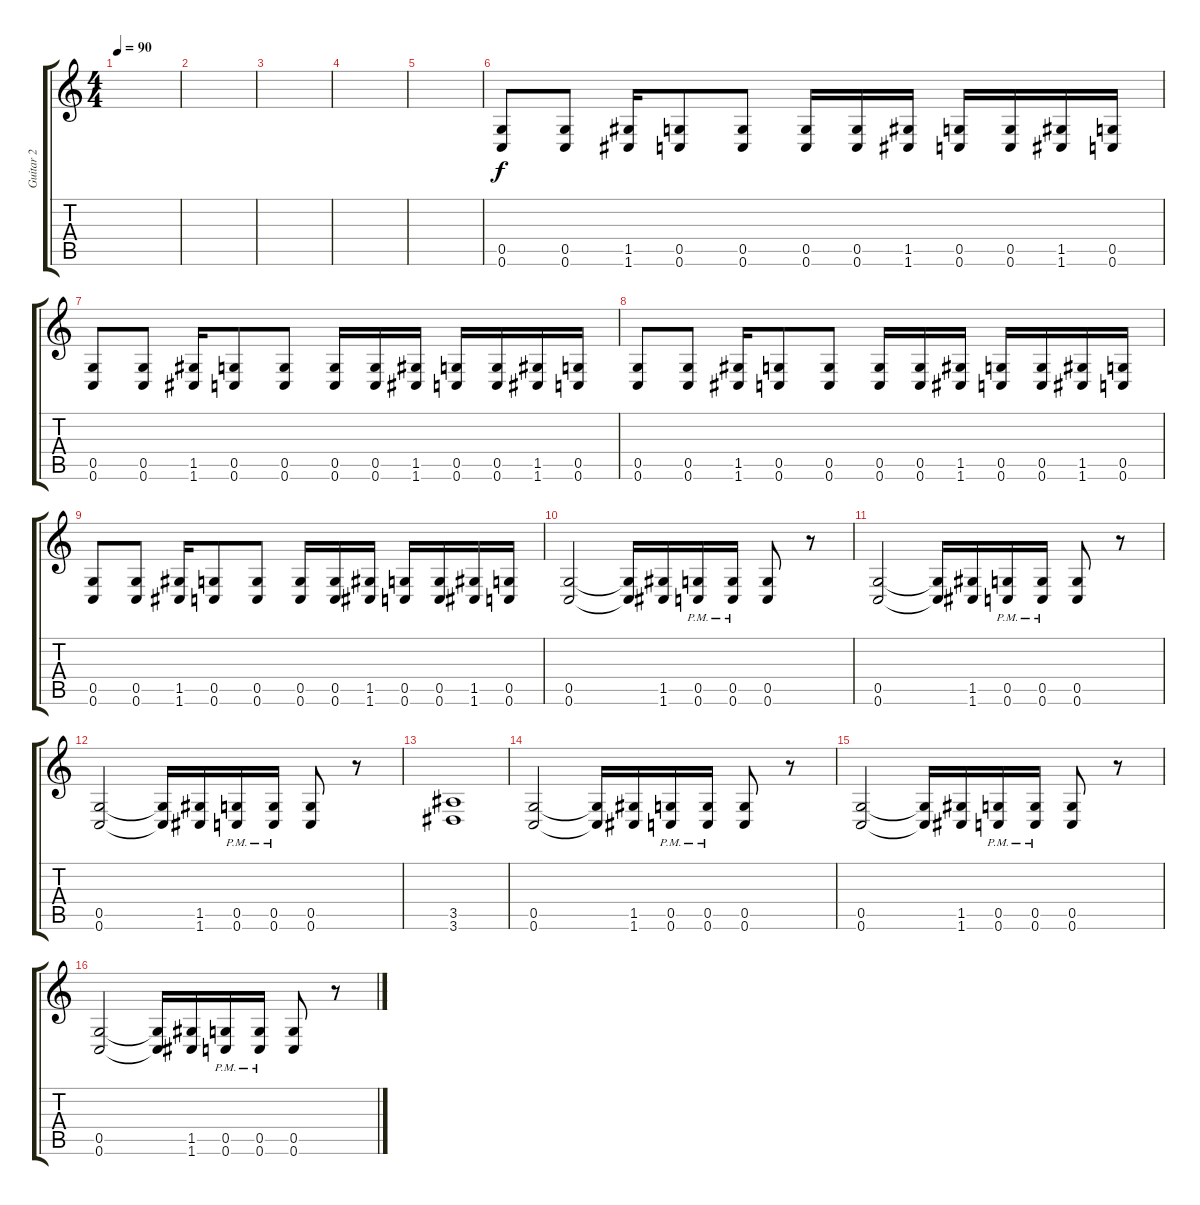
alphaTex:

\track ("Guitar 2" "Guitar 2") {instrument distortionguitar}
\staff {score tabs}
\tuning (D4 A3 F3 C3 G2 C2) {hide}
\ts (4 4)
\tempo 90
\clef g2
\ks c
|
|
|
|
|
(0.5 0.6).8 (0.5 0.6).8 (1.5 1.6).16 (0.5 0.6).8 (0.5 0.6).8 (0.5 0.6).16 (0.5 0.6).16 (1.5 1.6).16 (0.5 0.6).16 (0.5 0.6).16 (1.5 1.6).16 (0.5 0.6).16 |
(0.5 0.6).8 (0.5 0.6).8 (1.5 1.6).16 (0.5 0.6).8 (0.5 0.6).8 (0.5 0.6).16 (0.5 0.6).16 (1.5 1.6).16 (0.5 0.6).16 (0.5 0.6).16 (1.5 1.6).16 (0.5 0.6).16 |
(0.5 0.6).8 (0.5 0.6).8 (1.5 1.6).16 (0.5 0.6).8 (0.5 0.6).8 (0.5 0.6).16 (0.5 0.6).16 (1.5 1.6).16 (0.5 0.6).16 (0.5 0.6).16 (1.5 1.6).16 (0.5 0.6).16 |
(0.5 0.6).8 (0.5 0.6).8 (1.5 1.6).16 (0.5 0.6).8 (0.5 0.6).8 (0.5 0.6).16 (0.5 0.6).16 (1.5 1.6).16 (0.5 0.6).16 (0.5 0.6).16 (1.5 1.6).16 (0.5 0.6).16 |
(0.5 0.6).2 (0.5{t} 0.6{t}).16 (1.5 1.6).16 (0.5{pm} 0.6{pm}).16 (0.5{pm} 0.6{pm}).16 (0.5 0.6).8 r.8 |
(0.5 0.6).2 (0.5{t} 0.6{t}).16 (1.5 1.6).16 (0.5{pm} 0.6{pm}).16 (0.5{pm} 0.6{pm}).16 (0.5 0.6).8 r.8 |
(0.5 0.6).2 (0.5{t} 0.6{t}).16 (1.5 1.6).16 (0.5{pm} 0.6{pm}).16 (0.5{pm} 0.6{pm}).16 (0.5 0.6).8 r.8 |
(3.5 3.6).1 |
(0.5 0.6).2 (0.5{t} 0.6{t}).16 (1.5 1.6).16 (0.5{pm} 0.6{pm}).16 (0.5{pm} 0.6{pm}).16 (0.5 0.6).8 r.8 |
(0.5 0.6).2 (0.5{t} 0.6{t}).16 (1.5 1.6).16 (0.5{pm} 0.6{pm}).16 (0.5{pm} 0.6{pm}).16 (0.5 0.6).8 r.8 |
(0.5 0.6).2 (0.5{t} 0.6{t}).16 (1.5 1.6).16 (0.5{pm} 0.6{pm}).16 (0.5{pm} 0.6{pm}).16 (0.5 0.6).8 r.8
